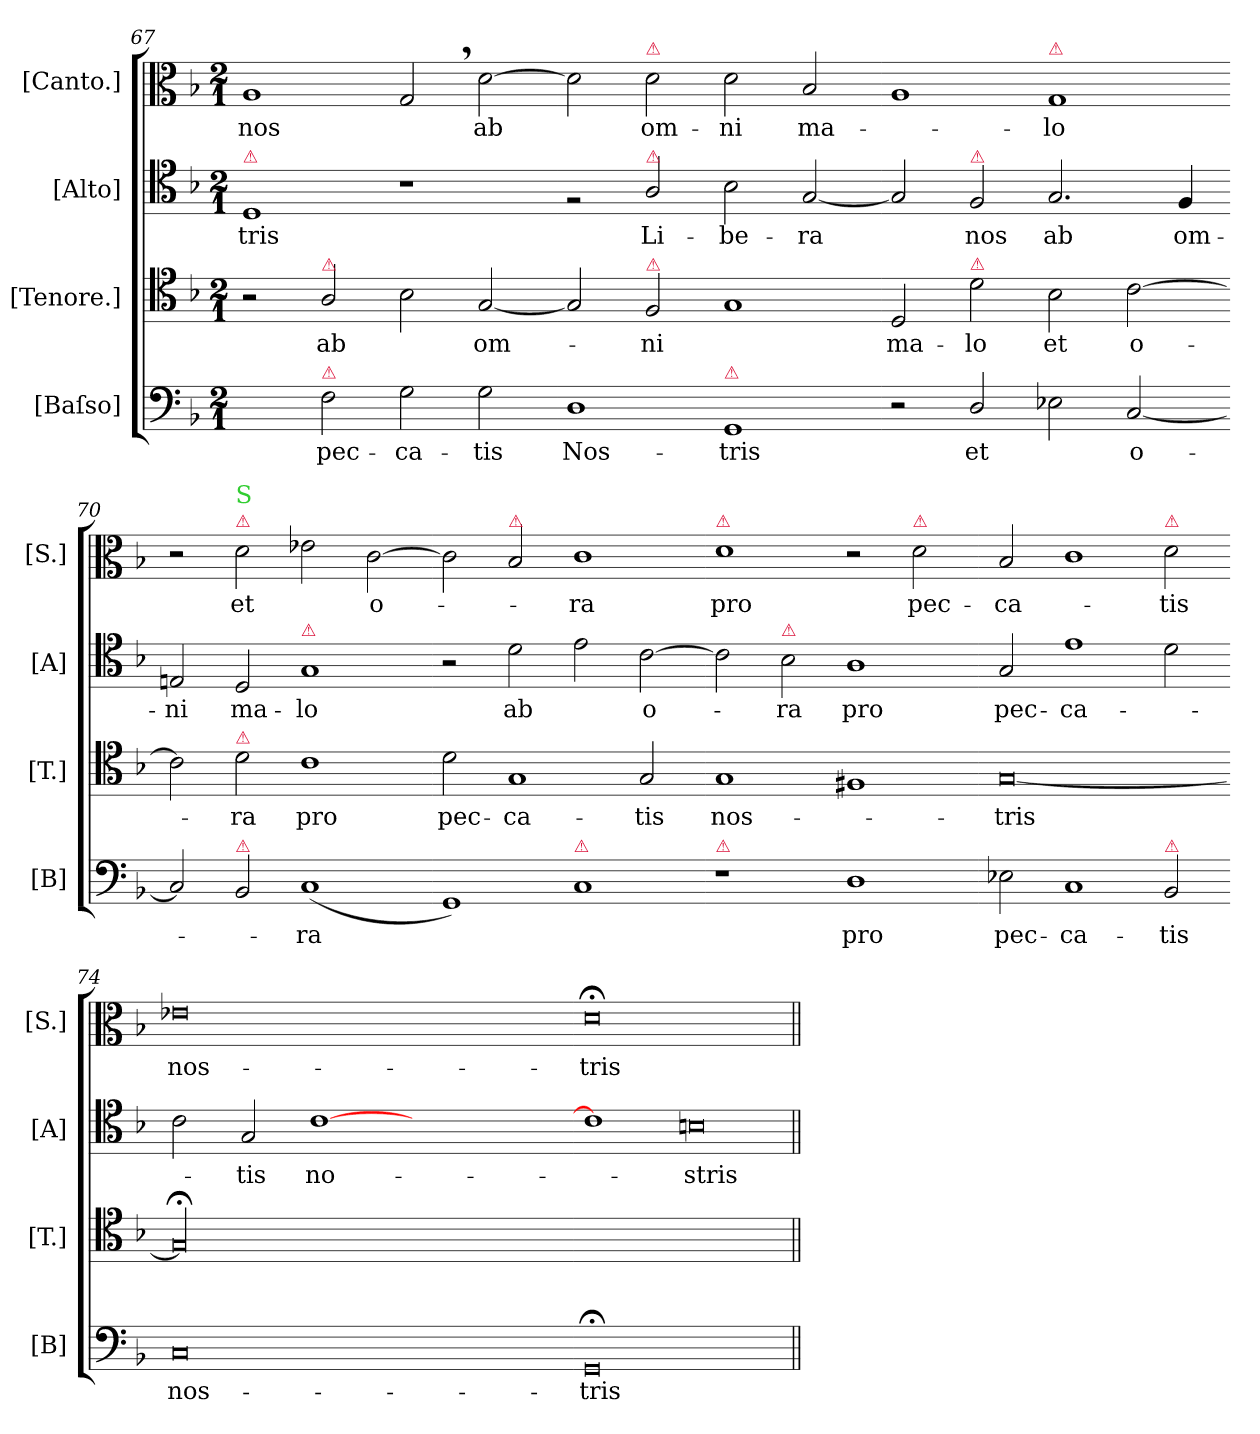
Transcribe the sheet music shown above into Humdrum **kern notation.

**kern	**text	**kern	**text	**kern	**text	**kern	**text
*part4	*part4	*part3	*part3	*part2	*part2	*part1	*part1
*staff4	*staff4	*staff3	*staff3	*staff2	*staff2	*staff1	*staff1
*I"[Baſso]	*	*I"[Tenore.]	*	*I"[Alto]	*	*I"[Canto.]	*
*I'[B]	*	*I'[T.]	*	*I'[A]	*	*I'[S.]	*
*clefF4	*	*clefC4	*	*clefC4	*	*clefC3	*
*k[b-]	*	*k[b-]	*	*k[b-]	*	*k[b-]	*
*M2/1	*	*M2/1	*	*M2/1	*	*M2/1	*
=67	=67	=67	=67	=67	=67	=67	=67
!	!	!	!	!LO:TX:a:color=crimson:t=⚠	!	!	!
!	!	!	!	!	!	!	!LO:LY:i
2ryy	.	2r	.	1D	-tris	1A	nos
!	!	!LO:TX:a:color=crimson:t=⚠	!	!	!	!	!
!LO:TX:a:color=crimson:t=⚠	!	!	!	!	!	!	!
!	!	!	!LO:LY:i	!	!	!	!
2F\	pec-	2A/	ab	.	.	.	.
2G\	-ca-	2B-\	.	1r	.	2G,</	.
!	!	!	!LO:LY:i	!	!	!	!LO:LY:i
2G\	-tis	[2G/	om-	.	.	[2d\	ab
=68-	=68-	=68-	=68-	=68-	=68-	=68-	=68-
1D	Nos-	2G/]	.	2rF	.	2d\]	.
!	!	!	!	!	!	!LO:TX:a:color=crimson:t=⚠	!
!	!	!	!	!LO:TX:a:color=crimson:t=⚠	!	!	!
!	!	!LO:TX:a:color=crimson:t=⚠	!	!	!	!	!
!	!	!	!LO:LY:i	!	!LO:LY:i	!	!LO:LY:i
.	.	2F/	-ni	2A/	Li-	2d\	om-
!LO:TX:a:color=crimson:t=⚠	!	!	!	!	!	!	!
!	!	!	!	!	!LO:LY:i	!	!LO:LY:i
1GG	-tris	1G	.	2B-\	-be-	2d\	-ni
!	!	!	!	!	!LO:LY:i	!	!LO:LY:i
.	.	.	.	[2G/	-ra	2B-/	ma-
=69-	=69-	=69-	=69-	=69-	=69-	=69-	=69-
!	!	!	!LO:LY:i	!	!	!	!
2r	.	2D/	ma-	2G/]	.	1A	.
!	!	!	!	!LO:TX:a:color=crimson:t=⚠	!	!	!
!	!	!LO:TX:a:color=crimson:t=⚠	!	!	!	!	!
!	!LO:LY:i	!	!LO:LY:i	!	!LO:LY:i	!	!
2D/	et	2d\	-lo	2F/	nos	.	.
!	!	!	!	!	!	!LO:TX:a:color=crimson:t=⚠	!
!	!	!	!LO:LY:i	!	!LO:LY:i	!	!LO:LY:i
2E-X\	.	2B-\	et	2.G/	ab	1G	-lo
!	!LO:LY:i	!	!LO:LY:i	!	!	!	!
[2C/	o-	[2c\	o-	.	.	.	.
!	!	!	!	!	!LO:LY:i	!	!
.	.	.	.	4F/	om-	.	.
=70-	=70-	=70-	=70-	=70-	=70-	=70-	=70-
!	!	!	!	!	!LO:LY:i	!	!
2C/]	.	2c\]	.	2En/	-ni	2r	.
!	!	!	!	!	!	!LO:TX:a:color=crimson:t=⚠	!
!	!	!	!	!	!	!LO:TX:a:color=limegreen:t=S	!
!	!	!LO:TX:a:color=crimson:t=⚠	!	!	!	!	!
!LO:TX:a:color=crimson:t=⚠	!	!	!	!	!	!	!
!	!	!	!LO:LY:i	!	!LO:LY:i	!	!LO:LY:i
2BB-/	.	2d\	-ra	2D/	ma-	2d\	et
!	!	!	!	!LO:TX:a:color=crimson:t=⚠	!	!	!
!	!LO:LY:i	!	!LO:LY:i	!	!LO:LY:i	!	!
(1C	-ra	1c	pro	1G	-lo	2e-X\	.
!	!	!	!	!	!	!	!LO:LY:i
.	.	.	.	.	.	[2c\	o-
=71-	=71-	=71-	=71-	=71-	=71-	=71-	=71-
!	!	!	!LO:LY:i	!	!	!	!
1GG)	.	2d\	pec-	2r	.	2c\]	.
!	!	!	!	!	!	!LO:TX:a:color=crimson:t=⚠	!
!	!	!	!LO:LY:i	!	!LO:LY:i	!	!
.	.	1G	-ca-	2d\	ab	2B-/	.
!LO:TX:a:color=crimson:t=⚠	!	!	!	!	!	!	!
!	!	!	!	!	!	!	!LO:LY:i
1C	.	.	.	2e\	.	1c	-ra
!	!	!	!LO:LY:i	!	!LO:LY:i	!	!
.	.	2G/	-tis	[2c\	o-	.	.
=72-	=72-	=72-	=72-	=72-	=72-	=72-	=72-
!	!	!	!	!	!	!LO:TX:a:color=crimson:t=⚠	!
!LO:TX:a:color=crimson:t=⚠	!	!	!	!	!	!	!
!	!	!	!LO:LY:i	!	!	!	!LO:LY:i
1r	.	1G	nos-	2c\]	.	1d	pro
!	!	!	!	!LO:TX:a:color=crimson:t=⚠	!	!	!
!	!	!	!	!	!LO:LY:i	!	!
.	.	.	.	2B-\	-ra	.	.
!	!LO:LY:i	!	!	!	!LO:LY:i	!	!
1D	pro	1F#X	.	1A	pro	2r	.
!	!	!	!	!	!	!LO:TX:a:color=crimson:t=⚠	!
!	!	!	!	!	!	!	!LO:LY:i
.	.	.	.	.	.	2d\	pec-
=73-	=73-	=73-	=73-	=73-	=73-	=73-	=73-
!	!LO:LY:i	!	!LO:LY:i	!	!LO:LY:i	!	!LO:LY:i
2E-X\	pec-	[0G	-tris	2G/	pec-	2B-/	-ca-
!	!LO:LY:i	!	!	!	!LO:LY:i	!	!
1C	-ca-	.	.	1e	-ca-	1c	.
!	!	!	!	!	!	!LO:TX:a:color=crimson:t=⚠	!
!LO:TX:a:color=crimson:t=⚠	!	!	!	!	!	!	!
!	!LO:LY:i	!	!	!	!	!	!LO:LY:i
2BB-/	-tis	.	.	2d\	.	2d\	-tis
=74-	=74-	=74-	=74-	=74-	=74-	=74-	=74-
!	!LO:LY:i	!	!	!	!	!	!LO:LY:i
0C	nos-	00G;<;]	.	2c\	.	0e-X	nos-
!	!	!	!	!	!LO:LY:i	!	!
.	.	.	.	2G/	-tis	.	.
!	!	!	!	!	!LO:LY:i	!	!
.	.	.	.	[1c	no-	.	.
0ryy	.	.	.	0ryy	.	0ryy	.
=75-	=75-	=75-	=75-	=75-	=75-	=75-	=75-
!	!LO:LY:i	!	!	!	!	!	!LO:LY:i
0GG;<	-tris	0ryy	.	1c]	.	0d;<;	-tris
!	!	!	!	!LO:N:vis=0	!LO:LY:i	!	!
.	.	.	.	1Bn	-stris	.	.
=||	=||	=||	=||	=||	=||	=||	=||
*-	*-	*-	*-	*-	*-	*-	*-
